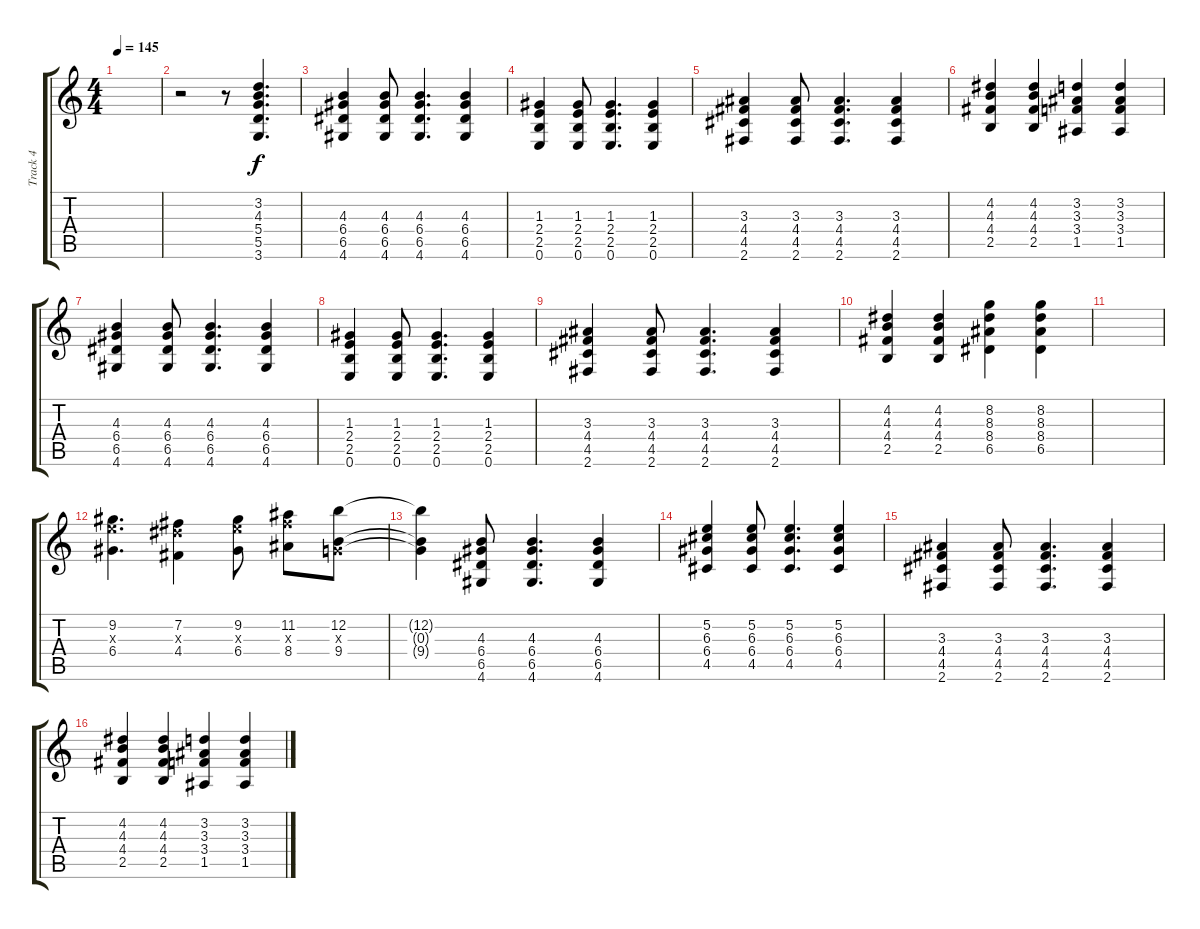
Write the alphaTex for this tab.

\track ("Track 4" "Track 4") {instrument overdrivenguitar}
\staff {score tabs}
\tuning (E4 B3 G3 D3 A2 E2) {hide}
\ts (4 4)
\tempo 145
\clef g2
\ks c
|
r.2 r.8 (3.2 4.3 5.4 5.5 3.6).4{d} |
(4.3 6.4 6.5 4.6).4 (4.3 6.4 6.5 4.6).8 (4.3 6.4 6.5 4.6).4{d} (4.3 6.4 6.5 4.6).4 |
(1.3 2.4 2.5 0.6).4 (1.3 2.4 2.5 0.6).8 (1.3 2.4 2.5 0.6).4{d} (1.3 2.4 2.5 0.6).4 |
(3.3 4.4 4.5 2.6).4 (3.3 4.4 4.5 2.6).8 (3.3 4.4 4.5 2.6).4{d} (3.3 4.4 4.5 2.6).4 |
(4.2 4.3 4.4 2.5).4 (4.2 4.3 4.4 2.5).4 (3.2 3.3 3.4 1.5).4 (3.2 3.3 3.4 1.5).4 |
(4.3 6.4 6.5 4.6).4 (4.3 6.4 6.5 4.6).8 (4.3 6.4 6.5 4.6).4{d} (4.3 6.4 6.5 4.6).4 |
(1.3 2.4 2.5 0.6).4 (1.3 2.4 2.5 0.6).8 (1.3 2.4 2.5 0.6).4{d} (1.3 2.4 2.5 0.6).4 |
(3.3 4.4 4.5 2.6).4 (3.3 4.4 4.5 2.6).8 (3.3 4.4 4.5 2.6).4{d} (3.3 4.4 4.5 2.6).4 |
(4.2 4.3 4.4 2.5).4 (4.2 4.3 4.4 2.5).4 (8.2 8.3 8.4 6.5).4 (8.2 8.3 8.4 6.5).4 |
|
(9.2 9.3{x} 6.4).4{d} (7.2 8.3{x} 4.4).4 (9.2 9.3{x} 6.4).8 (11.2 11.3{x} 8.4).8 (12.2 0.3{x} 9.4).8 |
(12.2{t} 0.3{t} 9.4{t}).4 (4.3 6.4 6.5 4.6).8 (4.3 6.4 6.5 4.6).4{d} (4.3 6.4 6.5 4.6).4 |
(5.2 6.3 6.4 4.5).4 (5.2 6.3 6.4 4.5).8 (5.2 6.3 6.4 4.5).4{d} (5.2 6.3 6.4 4.5).4 |
(3.3 4.4 4.5 2.6).4 (3.3 4.4 4.5 2.6).8 (3.3 4.4 4.5 2.6).4{d} (3.3 4.4 4.5 2.6).4 |
(4.2 4.3 4.4 2.5).4 (4.2 4.3 4.4 2.5).4 (3.2 3.3 3.4 1.5).4 (3.2 3.3 3.4 1.5).4
